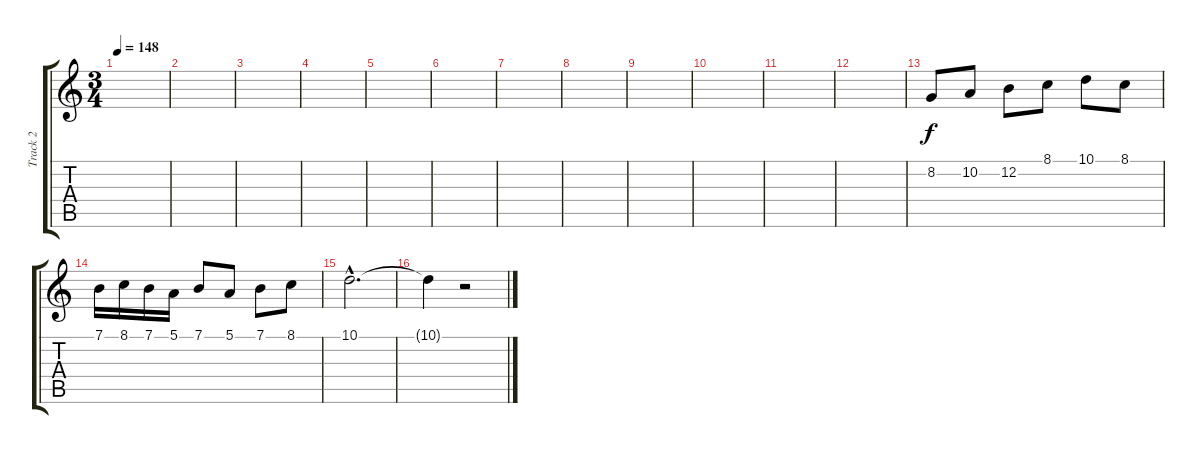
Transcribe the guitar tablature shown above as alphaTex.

\track ("Track 2" "Track 2") {instrument englishhorn}
\staff {score tabs}
\tuning (E4 B3 G3 D3 A2 E2) {hide}
\ts (3 4)
\tempo 148
\clef g2
\ks c
|
|
|
|
|
|
|
|
|
|
|
|
8.2.8 10.2.8 12.2.8 8.1.8 10.1.8 8.1.8 |
7.1.16 8.1.16 7.1.16 5.1.16 7.1.8 5.1.8 7.1.8 8.1.8 |
10.1{hac}.2{d} |
10.1{t}.4 r.2
